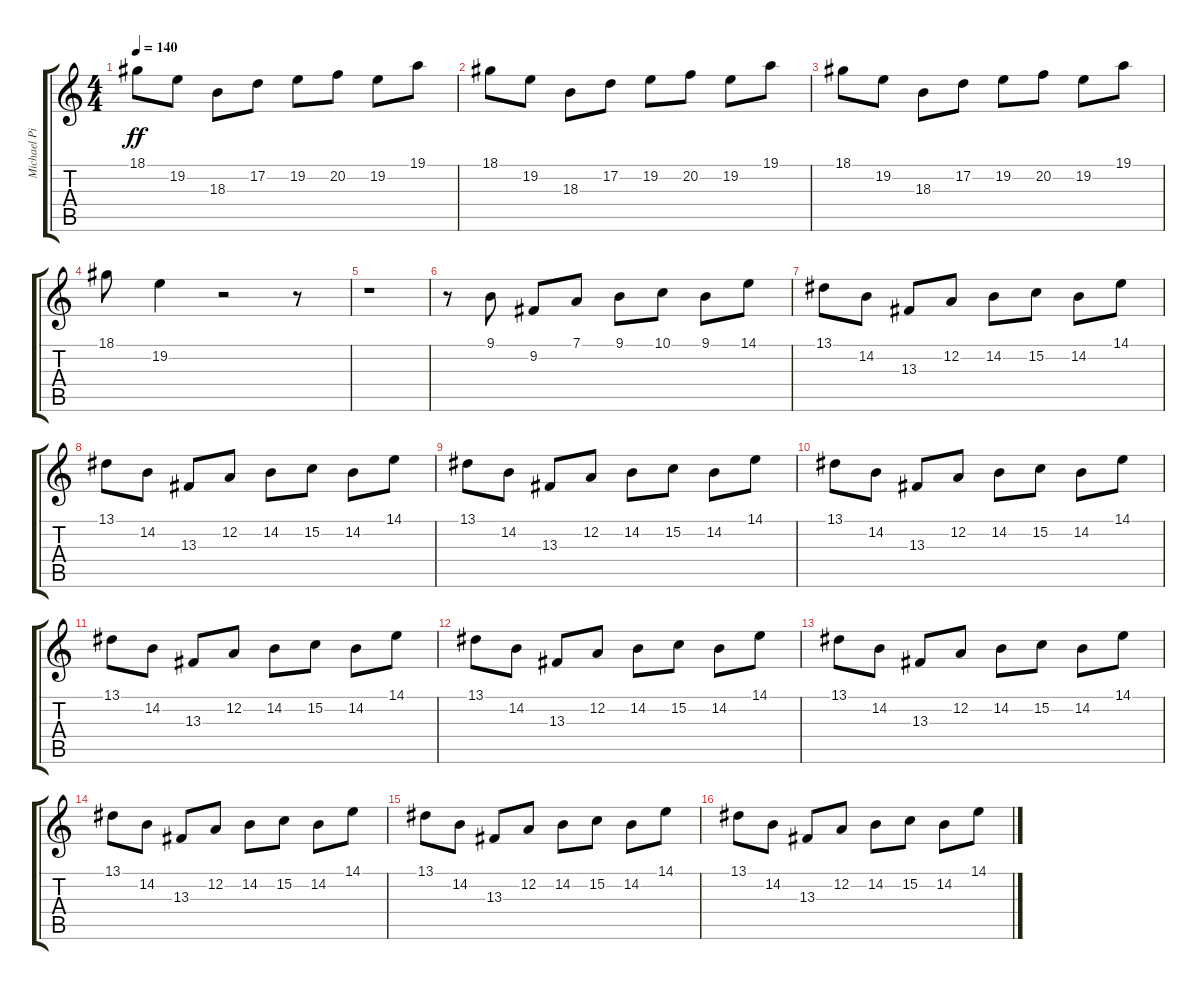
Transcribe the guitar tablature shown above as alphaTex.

\track ("Michael Pinella" "Michael Pi") {instrument harpsichord}
\staff {score tabs}
\tuning (D4 A3 F3 C3 G2 D2) {hide}
\ts (4 4)
\tempo 140
\clef g2
\ks c
18.1.8{dy ff} 19.2.8 18.3.8 17.2.8 19.2.8 20.2.8 19.2.8 19.1.8 |
18.1.8 19.2.8 18.3.8 17.2.8 19.2.8 20.2.8 19.2.8 19.1.8 |
18.1.8 19.2.8 18.3.8 17.2.8 19.2.8 20.2.8 19.2.8 19.1.8 |
18.1.8 19.2.4 r.2 r.8 |
r.1 |
r.8 9.1.8{volume 7} 9.2.8 7.1.8 9.1.8 10.1.8 9.1.8 14.1.8 |
13.1.8 14.2.8 13.3.8 12.2.8 14.2.8 15.2.8 14.2.8 14.1.8 |
13.1.8 14.2.8 13.3.8 12.2.8 14.2.8 15.2.8 14.2.8 14.1.8 |
13.1.8 14.2.8 13.3.8 12.2.8 14.2.8 15.2.8 14.2.8 14.1.8 |
13.1.8 14.2.8 13.3.8 12.2.8 14.2.8 15.2.8 14.2.8 14.1.8 |
13.1.8 14.2.8 13.3.8 12.2.8 14.2.8 15.2.8 14.2.8 14.1.8 |
13.1.8 14.2.8 13.3.8 12.2.8 14.2.8 15.2.8 14.2.8 14.1.8 |
13.1.8 14.2.8 13.3.8 12.2.8 14.2.8 15.2.8 14.2.8 14.1.8 |
13.1.8 14.2.8 13.3.8 12.2.8 14.2.8 15.2.8 14.2.8 14.1.8 |
13.1.8 14.2.8 13.3.8 12.2.8 14.2.8 15.2.8 14.2.8 14.1.8 |
13.1.8 14.2.8 13.3.8 12.2.8 14.2.8 15.2.8 14.2.8 14.1.8
